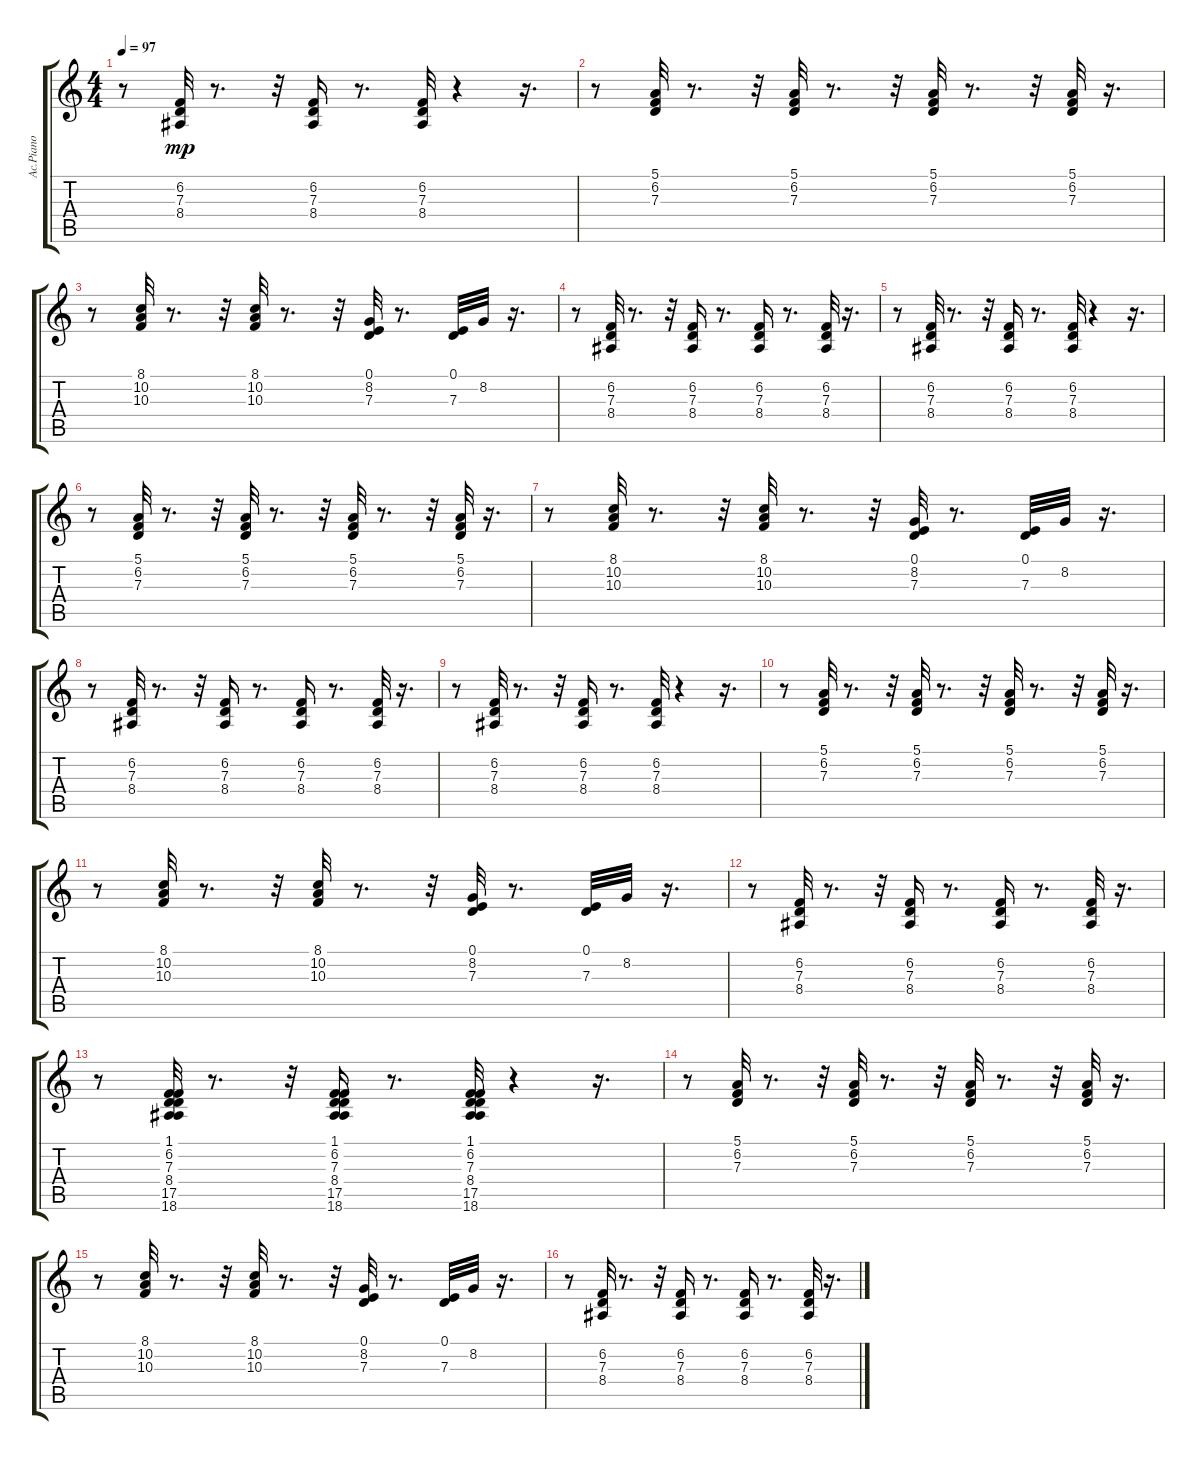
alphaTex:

\track ("Ac.Piano" "Ac.Piano") {instrument acousticgrandpiano}
\staff {score tabs}
\tuning (E4 B3 G3 D3 A2 E2) {hide}
\ts (4 4)
\tempo 97
\clef g2
\ks c
r.8{dy mp} (6.2 7.3 8.4).32 r.8{d} r.32 (6.2 7.3 8.4).16 r.8{d} (6.2 7.3 8.4).32 r.4 r.16{d} |
r.8 (5.1 6.2 7.3).32 r.8{d} r.32 (5.1 6.2 7.3).32 r.8{d} r.32 (5.1 6.2 7.3).32 r.8{d} r.32 (5.1 6.2 7.3).32 r.16{d} |
r.8 (8.1 10.2 10.3).32 r.8{d} r.32 (8.1 10.2 10.3).32 r.8{d} r.32 (0.1 8.2 7.3).32 r.8{d} (0.1 7.3).32 8.2.32 r.16{d} |
r.8 (6.2 7.3 8.4).32 r.8{d} r.32 (6.2 7.3 8.4).16 r.8{d} (6.2 7.3 8.4).16 r.8{d} (6.2 7.3 8.4).32 r.16{d} |
r.8 (6.2 7.3 8.4).32 r.8{d} r.32 (6.2 7.3 8.4).16 r.8{d} (6.2 7.3 8.4).32 r.4 r.16{d} |
r.8 (5.1 6.2 7.3).32 r.8{d} r.32 (5.1 6.2 7.3).32 r.8{d} r.32 (5.1 6.2 7.3).32 r.8{d} r.32 (5.1 6.2 7.3).32 r.16{d} |
r.8 (8.1 10.2 10.3).32 r.8{d} r.32 (8.1 10.2 10.3).32 r.8{d} r.32 (0.1 8.2 7.3).32 r.8{d} (0.1 7.3).32 8.2.32 r.16{d} |
r.8 (6.2 7.3 8.4).32 r.8{d} r.32 (6.2 7.3 8.4).16 r.8{d} (6.2 7.3 8.4).16 r.8{d} (6.2 7.3 8.4).32 r.16{d} |
r.8 (6.2 7.3 8.4).32 r.8{d} r.32 (6.2 7.3 8.4).16 r.8{d} (6.2 7.3 8.4).32 r.4 r.16{d} |
r.8 (5.1 6.2 7.3).32 r.8{d} r.32 (5.1 6.2 7.3).32 r.8{d} r.32 (5.1 6.2 7.3).32 r.8{d} r.32 (5.1 6.2 7.3).32 r.16{d} |
r.8 (8.1 10.2 10.3).32 r.8{d} r.32 (8.1 10.2 10.3).32 r.8{d} r.32 (0.1 8.2 7.3).32 r.8{d} (0.1 7.3).32 8.2.32 r.16{d} |
r.8 (6.2 7.3 8.4).32 r.8{d} r.32 (6.2 7.3 8.4).16 r.8{d} (6.2 7.3 8.4).16 r.8{d} (6.2 7.3 8.4).32 r.16{d} |
r.8 (1.1 6.2 7.3 8.4 17.5 18.6).32 r.8{d} r.32 (1.1 6.2 7.3 8.4 17.5 18.6).16 r.8{d} (1.1 6.2 7.3 8.4 17.5 18.6).32 r.4 r.16{d} |
r.8 (5.1 6.2 7.3).32 r.8{d} r.32 (5.1 6.2 7.3).32 r.8{d} r.32 (5.1 6.2 7.3).32 r.8{d} r.32 (5.1 6.2 7.3).32 r.16{d} |
r.8 (8.1 10.2 10.3).32 r.8{d} r.32 (8.1 10.2 10.3).32 r.8{d} r.32 (0.1 8.2 7.3).32 r.8{d} (0.1 7.3).32 8.2.32 r.16{d} |
r.8 (6.2 7.3 8.4).32 r.8{d} r.32 (6.2 7.3 8.4).16 r.8{d} (6.2 7.3 8.4).16 r.8{d} (6.2 7.3 8.4).32 r.16{d}
